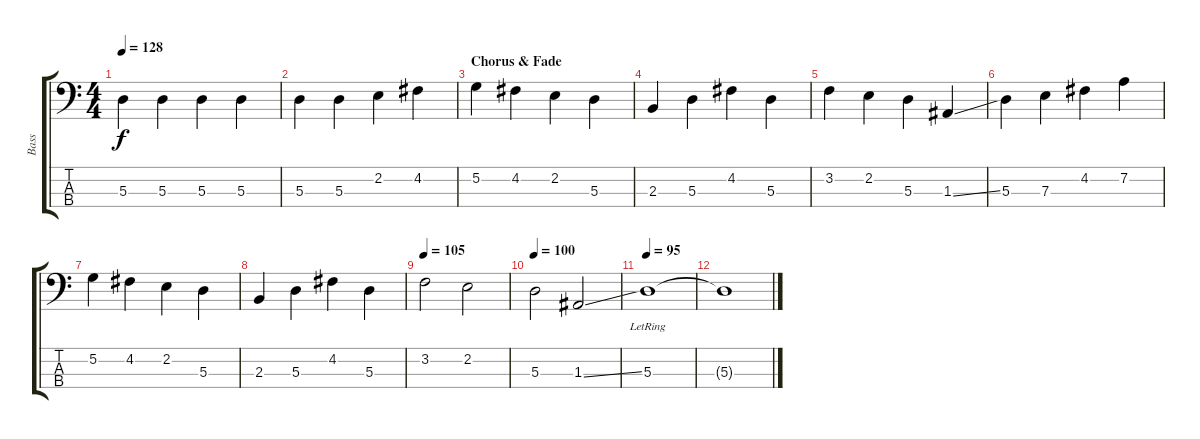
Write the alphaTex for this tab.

\track ("Bass" "Bass") {instrument electricbassfinger}
\staff {score tabs}
\tuning (G2 D2 A1 E1) {hide}
\ts (4 4)
\tempo 128
\clef f4
\ks c
5.3.4{dy f} 5.3.4 5.3.4 5.3.4 |
5.3.4 5.3.4 2.2.4 4.2.4 |
\section ("" "Chorus & Fade")
5.2.4 4.2.4 2.2.4 5.3.4 |
2.3.4 5.3.4 4.2.4 5.3.4 |
3.2.4 2.2.4 5.3.4 1.3{ss}.4 |
5.3.4 7.3.4 4.2.4 7.2.4 |
5.2.4 4.2.4 2.2.4 5.3.4 |
2.3.4 5.3.4 4.2.4 5.3.4 |
\tempo 105
3.2.2 2.2.2 |
\tempo 100
5.3.2 1.3{ss}.2 |
\tempo 95
5.3{lr}.1 |
5.3{t}.1
